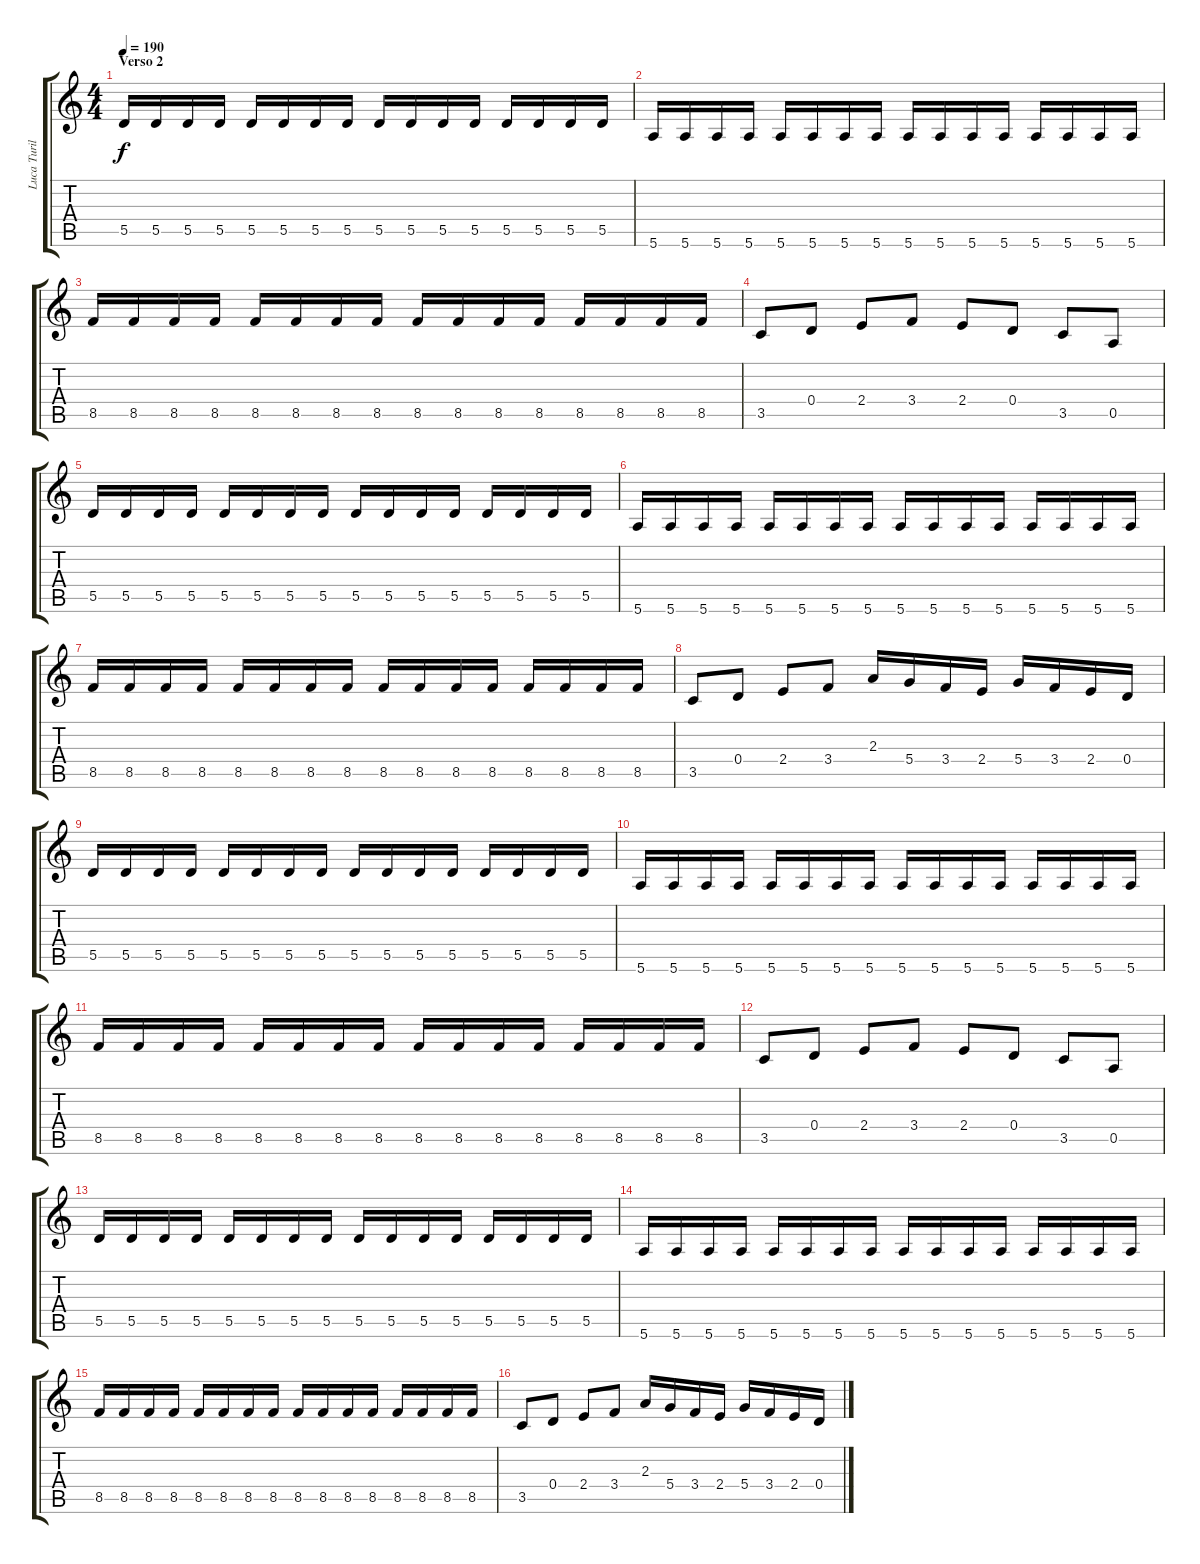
\track ("Luca Turilli" "Luca Turil") {instrument distortionguitar}
\staff {score tabs}
\tuning (E4 B3 G3 D3 A2 E2) {hide}
\ts (4 4)
\section ("" "Verso 2")
\tempo 190
\clef g2
\ks c
5.5.16{dy f volume 16} 5.5.16 5.5.16 5.5.16 5.5.16 5.5.16 5.5.16 5.5.16 5.5.16 5.5.16 5.5.16 5.5.16 5.5.16 5.5.16 5.5.16 5.5.16 |
5.6.16 5.6.16 5.6.16 5.6.16 5.6.16 5.6.16 5.6.16 5.6.16 5.6.16 5.6.16 5.6.16 5.6.16 5.6.16 5.6.16 5.6.16 5.6.16 |
8.5.16 8.5.16 8.5.16 8.5.16 8.5.16 8.5.16 8.5.16 8.5.16 8.5.16 8.5.16 8.5.16 8.5.16 8.5.16 8.5.16 8.5.16 8.5.16 |
3.5.8 0.4.8 2.4.8 3.4.8 2.4.8 0.4.8 3.5.8 0.5.8 |
5.5.16 5.5.16 5.5.16 5.5.16 5.5.16 5.5.16 5.5.16 5.5.16 5.5.16 5.5.16 5.5.16 5.5.16 5.5.16 5.5.16 5.5.16 5.5.16 |
5.6.16 5.6.16 5.6.16 5.6.16 5.6.16 5.6.16 5.6.16 5.6.16 5.6.16 5.6.16 5.6.16 5.6.16 5.6.16 5.6.16 5.6.16 5.6.16 |
8.5.16 8.5.16 8.5.16 8.5.16 8.5.16 8.5.16 8.5.16 8.5.16 8.5.16 8.5.16 8.5.16 8.5.16 8.5.16 8.5.16 8.5.16 8.5.16 |
3.5.8 0.4.8 2.4.8 3.4.8 2.3.16 5.4.16 3.4.16 2.4.16 5.4.16 3.4.16 2.4.16 0.4.16 |
5.5.16 5.5.16 5.5.16 5.5.16 5.5.16 5.5.16 5.5.16 5.5.16 5.5.16 5.5.16 5.5.16 5.5.16 5.5.16 5.5.16 5.5.16 5.5.16 |
5.6.16 5.6.16 5.6.16 5.6.16 5.6.16 5.6.16 5.6.16 5.6.16 5.6.16 5.6.16 5.6.16 5.6.16 5.6.16 5.6.16 5.6.16 5.6.16 |
8.5.16 8.5.16 8.5.16 8.5.16 8.5.16 8.5.16 8.5.16 8.5.16 8.5.16 8.5.16 8.5.16 8.5.16 8.5.16 8.5.16 8.5.16 8.5.16 |
3.5.8 0.4.8 2.4.8 3.4.8 2.4.8 0.4.8 3.5.8 0.5.8 |
5.5.16 5.5.16 5.5.16 5.5.16 5.5.16 5.5.16 5.5.16 5.5.16 5.5.16 5.5.16 5.5.16 5.5.16 5.5.16 5.5.16 5.5.16 5.5.16 |
5.6.16 5.6.16 5.6.16 5.6.16 5.6.16 5.6.16 5.6.16 5.6.16 5.6.16 5.6.16 5.6.16 5.6.16 5.6.16 5.6.16 5.6.16 5.6.16 |
8.5.16 8.5.16 8.5.16 8.5.16 8.5.16 8.5.16 8.5.16 8.5.16 8.5.16 8.5.16 8.5.16 8.5.16 8.5.16 8.5.16 8.5.16 8.5.16 |
3.5.8 0.4.8 2.4.8 3.4.8 2.3.16 5.4.16 3.4.16 2.4.16 5.4.16 3.4.16 2.4.16 0.4.16
